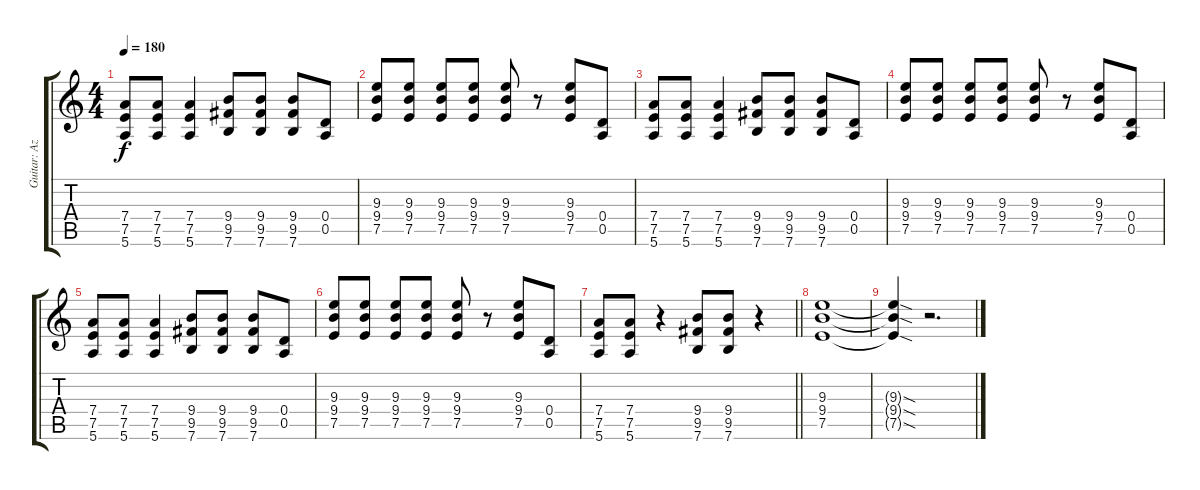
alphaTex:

\track ("Guitar: Azusa Nakano" "Guitar: Az") {instrument distortionguitar}
\staff {score tabs}
\tuning (E4 B3 G3 D3 A2 E2) {hide}
\ts (4 4)
\tempo 180
\clef g2
\ks c
(7.4 7.5 5.6).8{dy f} (7.4 7.5 5.6).8 (7.4 7.5 5.6).4 (9.4 9.5 7.6).8 (9.4 9.5 7.6).8 (9.4 9.5 7.6).8 (0.4 0.5).8 |
(9.3 9.4 7.5).8 (9.3 9.4 7.5).8 (9.3 9.4 7.5).8 (9.3 9.4 7.5).8 (9.3 9.4 7.5).8 r.8 (9.3 9.4 7.5).8 (0.4 0.5).8 |
(7.4 7.5 5.6).8 (7.4 7.5 5.6).8 (7.4 7.5 5.6).4 (9.4 9.5 7.6).8 (9.4 9.5 7.6).8 (9.4 9.5 7.6).8 (0.4 0.5).8 |
(9.3 9.4 7.5).8 (9.3 9.4 7.5).8 (9.3 9.4 7.5).8 (9.3 9.4 7.5).8 (9.3 9.4 7.5).8 r.8 (9.3 9.4 7.5).8 (0.4 0.5).8 |
(7.4 7.5 5.6).8 (7.4 7.5 5.6).8 (7.4 7.5 5.6).4 (9.4 9.5 7.6).8 (9.4 9.5 7.6).8 (9.4 9.5 7.6).8 (0.4 0.5).8 |
(9.3 9.4 7.5).8 (9.3 9.4 7.5).8 (9.3 9.4 7.5).8 (9.3 9.4 7.5).8 (9.3 9.4 7.5).8 r.8 (9.3 9.4 7.5).8 (0.4 0.5).8 |
\barLineRight lightlight
(7.4 7.5 5.6).8 (7.4 7.5 5.6).8 r.4 (9.4 9.5 7.6).8 (9.4 9.5 7.6).8 r.4 |
(9.3 9.4 7.5).1 |
(9.3{sod t} 9.4{sod t} 7.5{sod t}).4 r.2{d}
